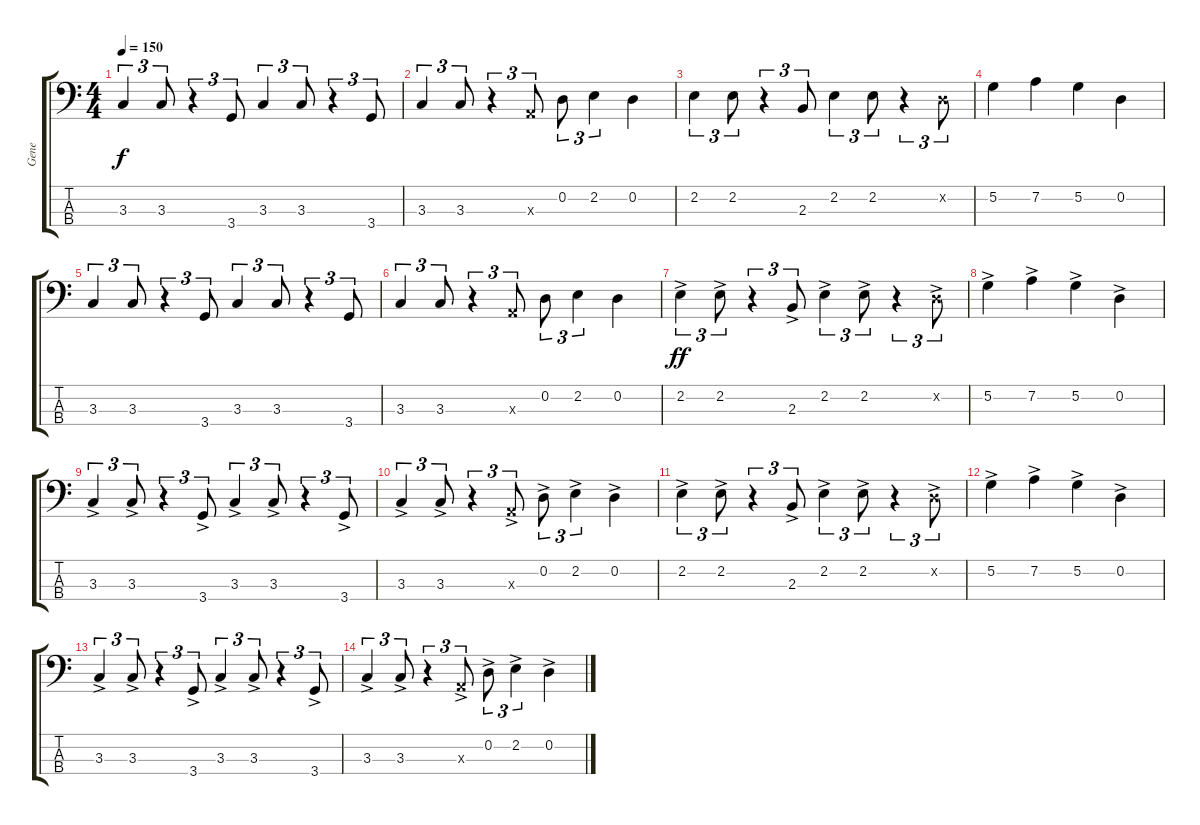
\track ("Gene" "Gene") {instrument electricbasspick}
\staff {score tabs}
\tuning (G2 D2 A1 E1) {hide}
\ts (4 4)
\tempo 150
\clef f4
\ks c
3.3.4{tu (3 2) dy f} 3.3.8{tu (3 2)} r.4{tu (3 2)} 3.4.8{tu (3 2)} 3.3.4{tu (3 2)} 3.3.8{tu (3 2)} r.4{tu (3 2)} 3.4.8{tu (3 2)} |
3.3.4{tu (3 2)} 3.3.8{tu (3 2)} r.4{tu (3 2)} 0.3{x}.8{tu (3 2)} 0.2.8{tu (3 2)} 2.2.4{tu (3 2)} 0.2.4 |
2.2.4{tu (3 2)} 2.2.8{tu (3 2)} r.4{tu (3 2)} 2.3.8{tu (3 2)} 2.2.4{tu (3 2)} 2.2.8{tu (3 2)} r.4{tu (3 2)} 0.2{x}.8{tu (3 2)} |
5.2.4 7.2.4 5.2.4 0.2.4 |
3.3.4{tu (3 2)} 3.3.8{tu (3 2)} r.4{tu (3 2)} 3.4.8{tu (3 2)} 3.3.4{tu (3 2)} 3.3.8{tu (3 2)} r.4{tu (3 2)} 3.4.8{tu (3 2)} |
3.3.4{tu (3 2)} 3.3.8{tu (3 2)} r.4{tu (3 2)} 0.3{x}.8{tu (3 2)} 0.2.8{tu (3 2)} 2.2.4{tu (3 2)} 0.2.4 |
2.2{ac}.4{tu (3 2) dy ff} 2.2{ac}.8{tu (3 2)} r.4{tu (3 2)} 2.3{ac}.8{tu (3 2)} 2.2{ac}.4{tu (3 2)} 2.2{ac}.8{tu (3 2)} r.4{tu (3 2)} 0.2{ac x}.8{tu (3 2)} |
5.2{ac}.4 7.2{ac}.4 5.2{ac}.4 0.2{ac}.4 |
3.3{ac}.4{tu (3 2)} 3.3{ac}.8{tu (3 2)} r.4{tu (3 2)} 3.4{ac}.8{tu (3 2)} 3.3{ac}.4{tu (3 2)} 3.3{ac}.8{tu (3 2)} r.4{tu (3 2)} 3.4{ac}.8{tu (3 2)} |
3.3{ac}.4{tu (3 2)} 3.3{ac}.8{tu (3 2)} r.4{tu (3 2)} 0.3{ac x}.8{tu (3 2)} 0.2{ac}.8{tu (3 2)} 2.2{ac}.4{tu (3 2)} 0.2{ac}.4 |
2.2{ac}.4{tu (3 2)} 2.2{ac}.8{tu (3 2)} r.4{tu (3 2)} 2.3{ac}.8{tu (3 2)} 2.2{ac}.4{tu (3 2)} 2.2{ac}.8{tu (3 2)} r.4{tu (3 2)} 0.2{ac x}.8{tu (3 2)} |
5.2{ac}.4 7.2{ac}.4 5.2{ac}.4 0.2{ac}.4 |
3.3{ac}.4{tu (3 2)} 3.3{ac}.8{tu (3 2)} r.4{tu (3 2)} 3.4{ac}.8{tu (3 2)} 3.3{ac}.4{tu (3 2)} 3.3{ac}.8{tu (3 2)} r.4{tu (3 2)} 3.4{ac}.8{tu (3 2)} |
3.3{ac}.4{tu (3 2)} 3.3{ac}.8{tu (3 2)} r.4{tu (3 2)} 0.3{ac x}.8{tu (3 2)} 0.2{ac}.8{tu (3 2)} 2.2{ac}.4{tu (3 2)} 0.2{ac}.4
